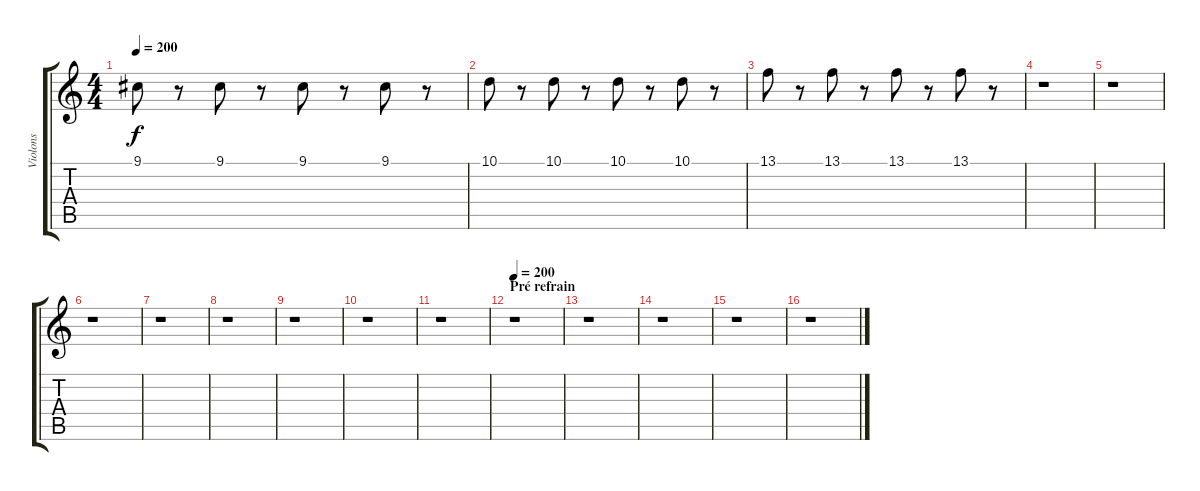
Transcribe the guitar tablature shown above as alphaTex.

\track ("Violons" "Violons") {instrument synthstrings1}
\staff {score tabs}
\tuning (E4 B3 G3 D3 A2 E2) {hide}
\ts (4 4)
\tempo 200
\clef g2
\ks c
9.1.8{dy f} r.8 9.1.8 r.8 9.1.8 r.8 9.1.8 r.8 |
10.1.8 r.8 10.1.8 r.8 10.1.8 r.8 10.1.8 r.8 |
13.1.8 r.8 13.1.8 r.8 13.1.8 r.8 13.1.8 r.8 |
\section ("" "")
r.1{volume 10} |
r.1 |
r.1 |
r.1 |
r.1 |
r.1 |
r.1 |
r.1 |
\section ("" "Pré refrain")
\tempo 200
r.1 |
r.1 |
r.1 |
r.1 |
r.1
